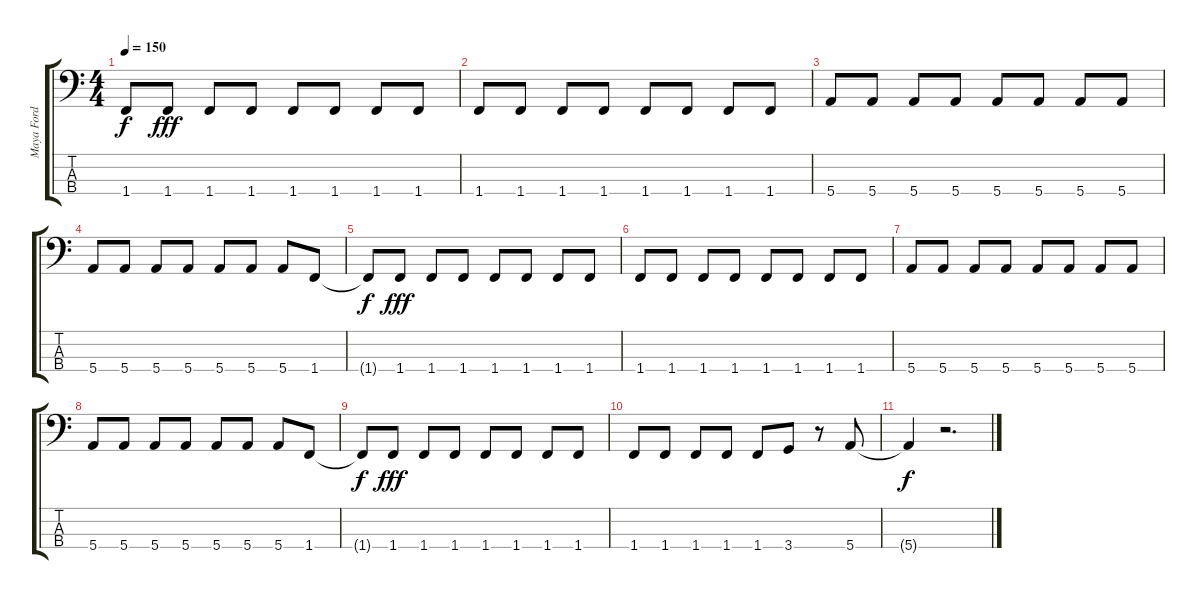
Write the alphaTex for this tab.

\track ("Maya Ford" "Maya Ford") {instrument electricbassfinger}
\staff {score tabs}
\tuning (G2 D2 A1 E1) {hide}
\ts (4 4)
\tempo 150
\clef f4
\ks c
1.4{t}.8{dy f} 1.4.8{dy fff} 1.4.8 1.4.8 1.4.8 1.4.8 1.4.8 1.4.8 |
1.4.8 1.4.8 1.4.8 1.4.8 1.4.8 1.4.8 1.4.8 1.4.8 |
5.4.8 5.4.8 5.4.8 5.4.8 5.4.8 5.4.8 5.4.8 5.4.8 |
5.4.8 5.4.8 5.4.8 5.4.8 5.4.8 5.4.8 5.4.8 1.4.8 |
1.4{t}.8{dy f} 1.4.8{dy fff} 1.4.8 1.4.8 1.4.8 1.4.8 1.4.8 1.4.8 |
1.4.8 1.4.8 1.4.8 1.4.8 1.4.8 1.4.8 1.4.8 1.4.8 |
5.4.8 5.4.8 5.4.8 5.4.8 5.4.8 5.4.8 5.4.8 5.4.8 |
5.4.8 5.4.8 5.4.8 5.4.8 5.4.8 5.4.8 5.4.8 1.4.8 |
1.4{t}.8{dy f} 1.4.8{dy fff} 1.4.8 1.4.8 1.4.8 1.4.8 1.4.8 1.4.8 |
1.4.8 1.4.8 1.4.8 1.4.8 1.4.8 3.4.8 r.8 5.4.8 |
5.4{t}.4{dy f} r.2{d}
